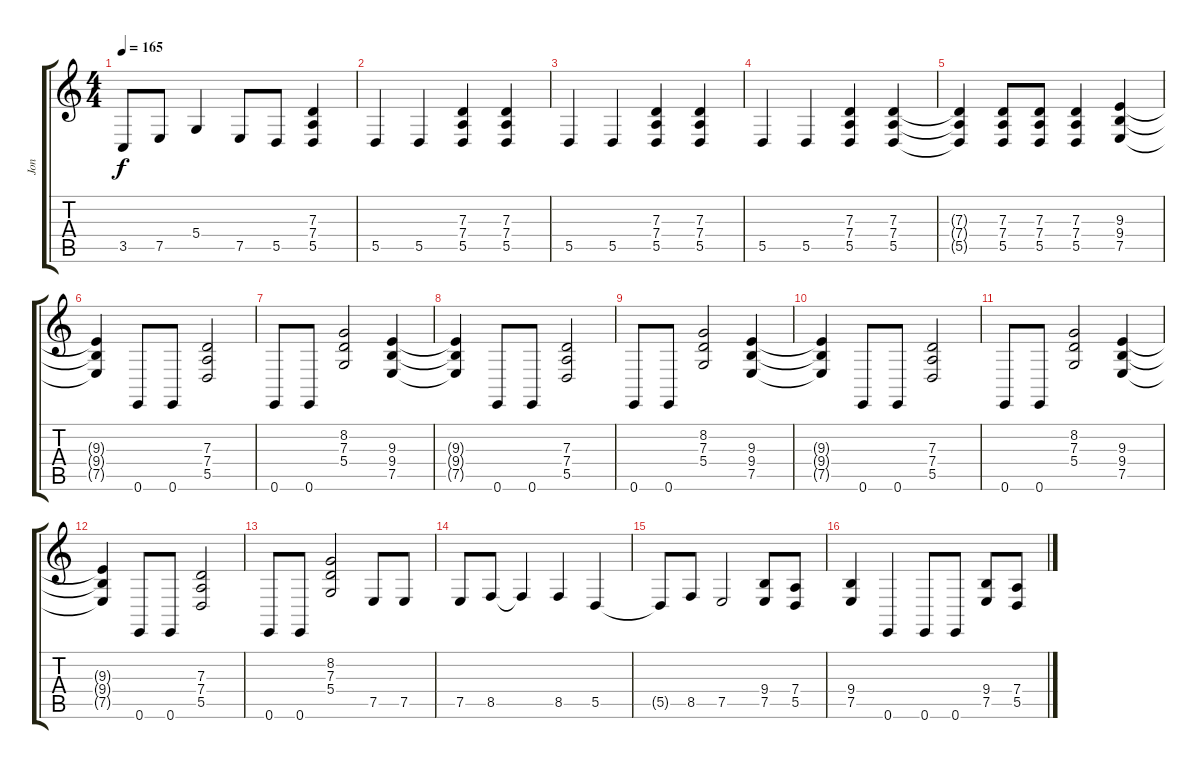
\track ("Jon" "Jon") {instrument brightacousticpiano}
\staff {score tabs}
\tuning (E4 B3 G3 D3 A2 E2) {hide}
\ts (4 4)
\tempo 165
\clef g2
\ks c
3.5.8{dy f} 7.5.8 5.4.4 7.5.8 5.5.8 (7.3 7.4 5.5).4 |
5.5.4 5.5.4 (7.3 7.4 5.5).4 (7.3 7.4 5.5).4 |
5.5.4 5.5.4 (7.3 7.4 5.5).4 (7.3 7.4 5.5).4 |
5.5.4 5.5.4 (7.3 7.4 5.5).4 (7.3 7.4 5.5).4 |
(7.3{t} 7.4{t} 5.5{t}).4 (7.3 7.4 5.5).8 (7.3 7.4 5.5).8 (7.3 7.4 5.5).4 (9.3 9.4 7.5).4 |
(9.3{t} 9.4{t} 7.5{t}).4 0.6.8 0.6.8 (7.3 7.4 5.5).2 |
0.6.8 0.6.8 (8.2 7.3 5.4).2 (9.3 9.4 7.5).4 |
(9.3{t} 9.4{t} 7.5{t}).4 0.6.8 0.6.8 (7.3 7.4 5.5).2 |
0.6.8 0.6.8 (8.2 7.3 5.4).2 (9.3 9.4 7.5).4 |
(9.3{t} 9.4{t} 7.5{t}).4 0.6.8 0.6.8 (7.3 7.4 5.5).2 |
0.6.8 0.6.8 (8.2 7.3 5.4).2 (9.3 9.4 7.5).4 |
(9.3{t} 9.4{t} 7.5{t}).4 0.6.8 0.6.8 (7.3 7.4 5.5).2 |
0.6.8 0.6.8 (8.2 7.3 5.4).2 7.5.8 7.5.8 |
7.5.8 8.5.8 8.5{t}.4 8.5.4 5.5.4 |
5.5{t}.8 8.5.8 7.5.2 (9.4 7.5).8 (7.4 5.5).8 |
(9.4 7.5).4 0.6.4 0.6.8 0.6.8 (9.4 7.5).8 (7.4 5.5).8
